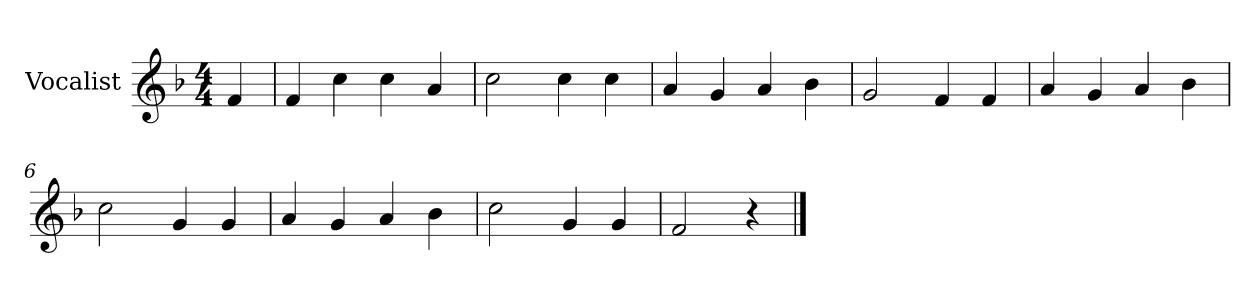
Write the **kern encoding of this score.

**kern
*part1
*staff1
*I"Vocalist
*k[b-]
*F:
*M4/4
=
4f
=1
4f
4cc
4cc
4a
=2
2cc
4cc
4cc
=3
4a
4g
4a
4b-
=4
2g
4f
4f
=5
4a
4g
4a
4b-
=6
2cc
4g
4g
=7
4a
4g
4a
4b-
=8
2cc
4g
4g
=9
2f
4r
==
*-
